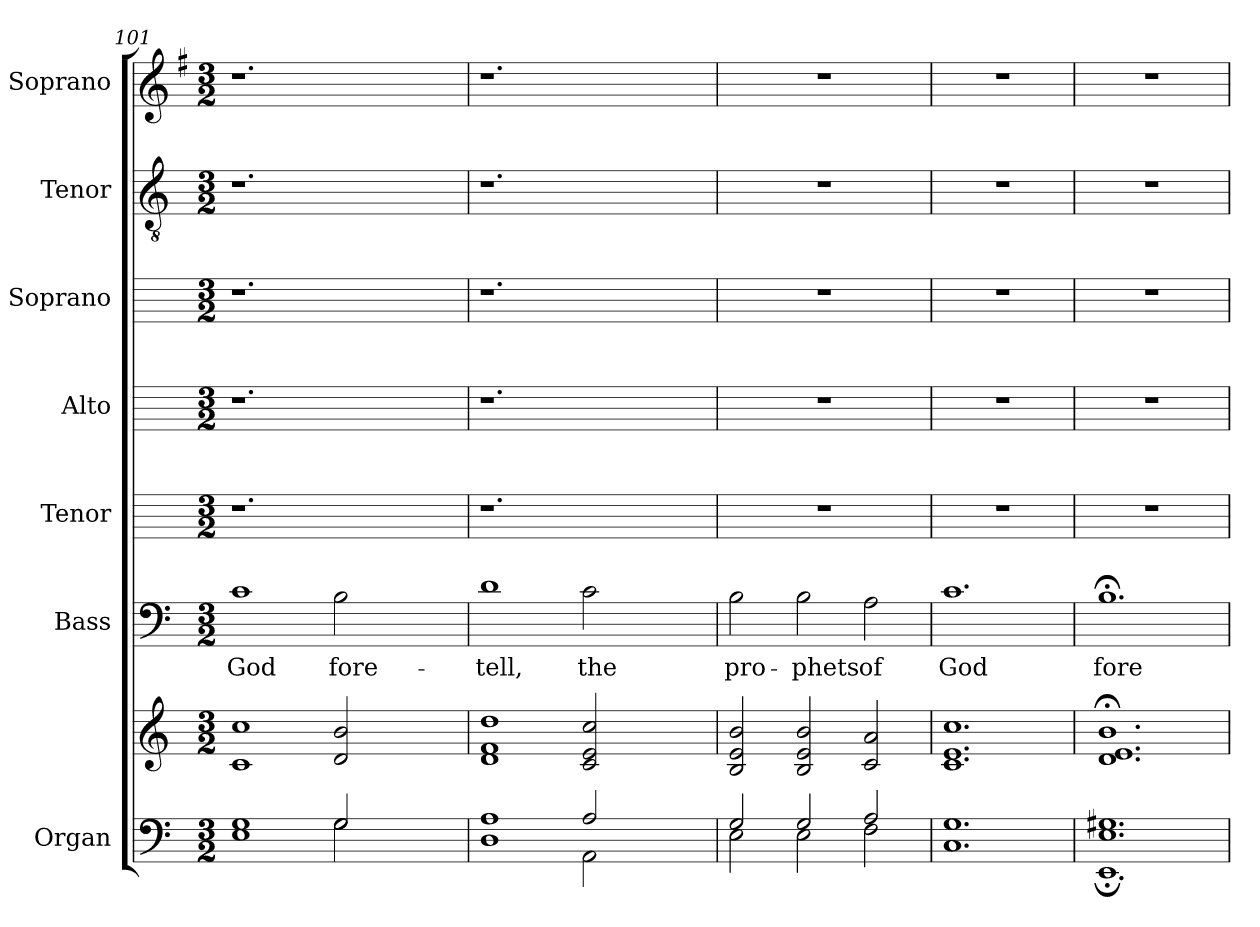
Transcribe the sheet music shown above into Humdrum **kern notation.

**kern	**kern	**kern	**text	**kern	**kern	**kern	**kern	**kern
*part7	*part7	*part6	*part6	*part5	*part4	*part3	*part2	*part1
*staff8	*staff7	*staff6	*staff6	*staff5	*staff4	*staff3	*staff2	*staff1
*I"Organ	*	*I"Bass	*	*I"Tenor	*I"Alto	*I"Soprano	*I"Tenor	*I"Soprano
*	*	*I'B	*	*I'T	*I'A	*I'S	*I'T	*I'S
*clefF4	*clefG2	*clefF4	*	*	*	*	*clefGv2	*clefG2
*k[]	*k[]	*k[]	*	*	*	*	*k[]	*k[f#]
*C:	*C:	*C:	*	*	*	*	*C:	*G:
*M3/2	*M3/2	*M3/2	*	*M3/2	*M3/2	*M3/2	*M3/2	*M3/2
=101	=101	=101	=101	=101	=101	=101	=101	=101
*^	*^	*	*	*	*	*	*	*
*	*	*	*^	*	*	*	*	*	*	*
!	!	!	!	!LO:N:vis=1	!	!LO:LY:b	!	!	!	!	!
1G/	1E\	1c/ 1cc/	1.ryy	1.ryy	1c	God	1.r	1.r	1.r	1.r	1.r
!	!	!	!	!	!	!LO:LY:b	!	!	!	!	!
2G/	2G\	2d/ 2b/	.	.	2B	fore-	.	.	.	.	.
2ryy	2ryy	2ryy	2ryy	2ryy	2ryy	.	2ryy	2ryy	2ryy	2ryy	2ryy
=102	=102	=102	=102	=102	=102	=102	=102	=102	=102	=102	=102
!	!	!	!	!LO:N:vis=1	!	!LO:LY:b	!	!	!	!	!
1A/	1D\	1d/ 1f/ 1dd/	1.ryy	1.ryy	1d	-tell,	1.r	1.r	1.r	1.r	1.r
!	!	!	!	!	!	!LO:LY:b	!	!	!	!	!
2A/	2AA\	2c/ 2e/ 2cc/	.	.	2c	the	.	.	.	.	.
2ryy	2ryy	2ryy	2ryy	2ryy	2ryy	.	2ryy	2ryy	2ryy	2ryy	2ryy
=103	=103	=103	=103	=103	=103	=103	=103	=103	=103	=103	=103
!	!	!	!	!LO:N:vis=1	!	!LO:LY:b	!	!	!	!	!
2G/	2E\	2B/ 2e/ 2b/	2ryy	1.ryy	2B	pro-	1.r	1.r	1.r	1.r	1.r
!	!	!	!	!	!	!LO:LY:b	!	!	!	!	!
2G/	2E\	2B/ 2e/ 2b/	2ryy	.	2B	-phets	.	.	.	.	.
!	!	!	!	!	!	!LO:LY:b	!	!	!	!	!
2A/	2F\	2c/ 2a/	2ryy	.	2A	of	.	.	.	.	.
=104	=104	=104	=104	=104	=104	=104	=104	=104	=104	=104	=104
!	!	!	!	!	!	!LO:LY:b	!	!	!	!	!
1.G/	1.C\	1.c/ 1.e/ 1.cc/	1.ryy	1.ryy	1.c	God	1.r	1.r	1.r	1.r	1.r
=105	=105	=105	=105	=105	=105	=105	=105	=105	=105	=105	=105
!	!	!	!	!	!	!LO:LY:b	!	!	!	!	!
1.E/ 1.G#X/	1.EE;\	1.d/;< 1.e/;< 1.b/;<	1.ryy	1.ryy	1.B;<	fore-	1.r	1.r	1.r	1.r	1.r
*v	*v	*	*	*	*	*	*	*	*	*	*
*	*v	*v	*v	*	*	*	*	*	*	*
=	=	=	=	=	=	=	=	=
*-	*-	*-	*-	*-	*-	*-	*-	*-
